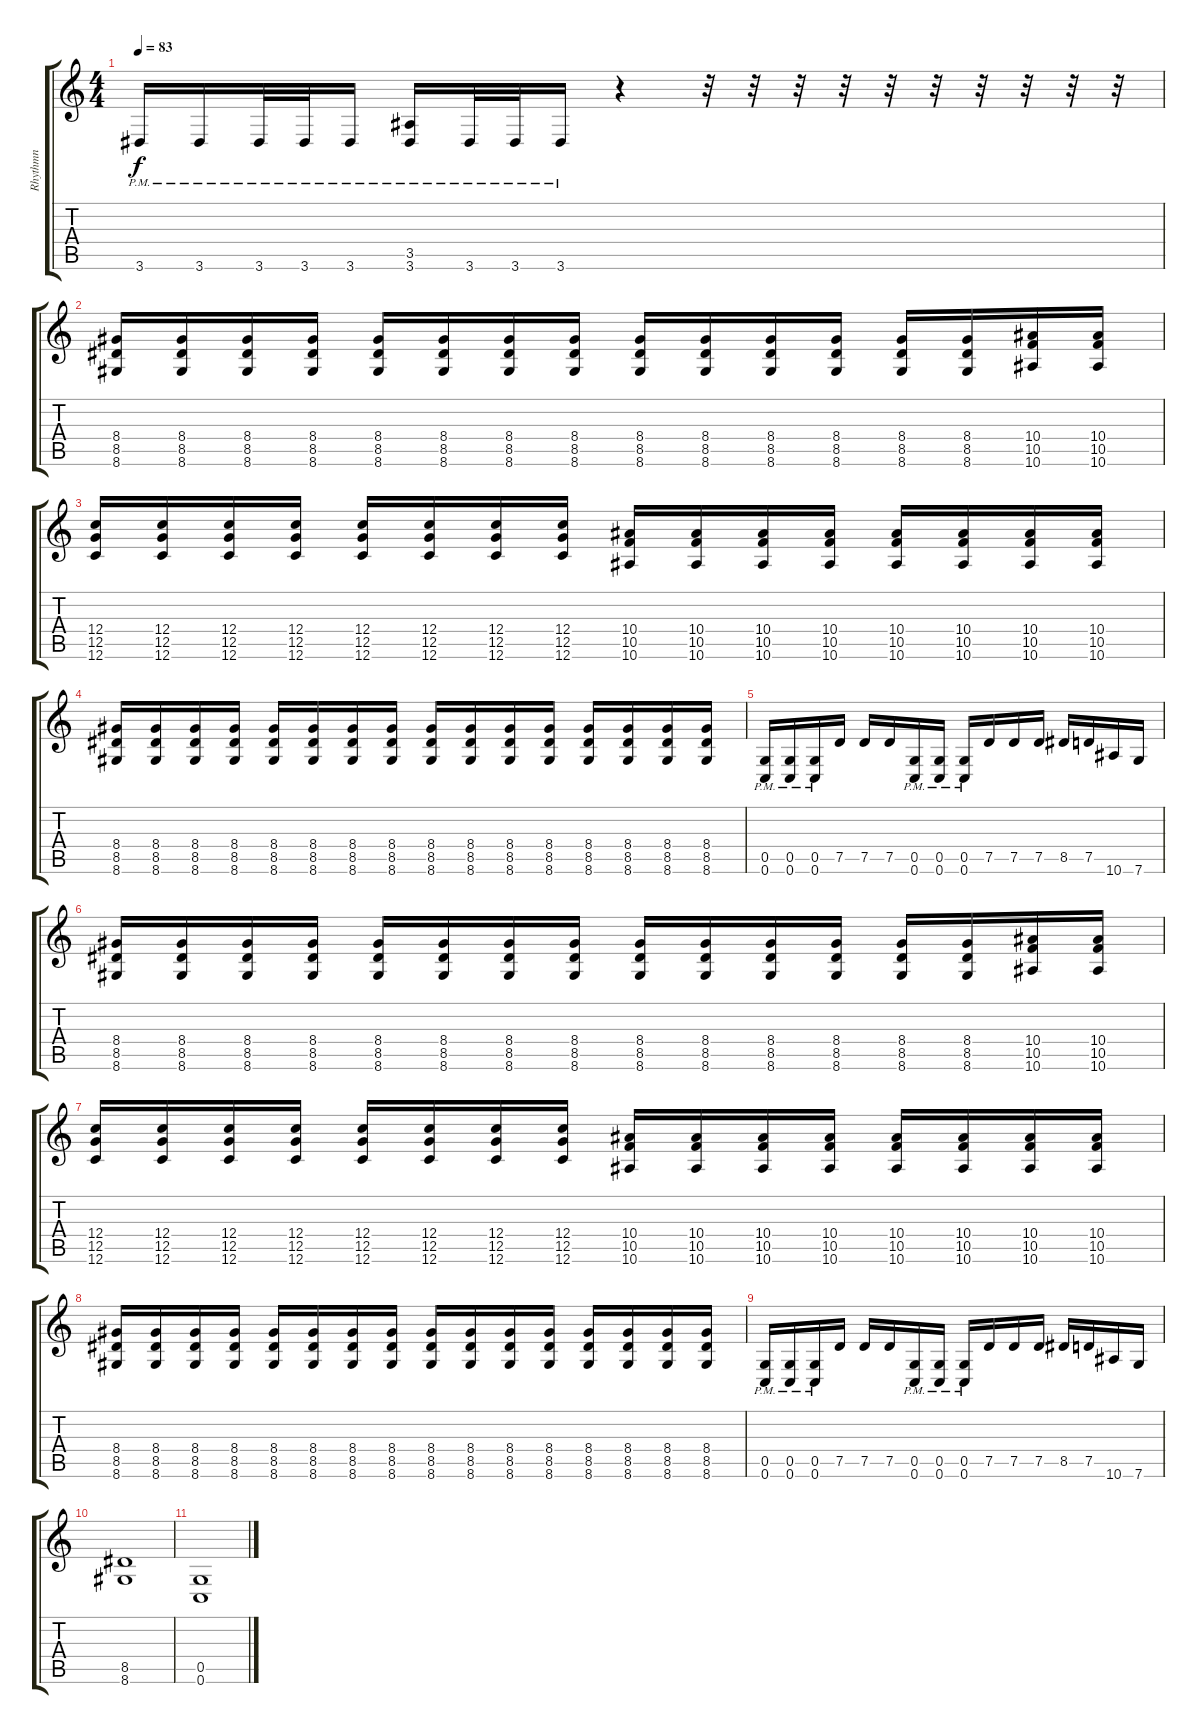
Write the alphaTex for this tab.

\track ("Rhythmn" "Rhythmn") {instrument distortionguitar}
\staff {score tabs}
\tuning (D4 A3 F3 C3 G2 C2) {hide}
\ts (4 4)
\tempo 83
\clef g2
\ks c
3.6{pm}.16{dy f} 3.6{pm}.16 3.6{pm}.32 3.6{pm}.32 3.6{pm}.16 (3.5{pm} 3.6{pm}).16 3.6{pm}.32 3.6{pm}.32 3.6{pm}.16 r.4 r.32 r.32 r.32 r.32 r.32 r.32 r.32 r.32 r.32 r.32 |
(8.4 8.5 8.6).16 (8.4 8.5 8.6).16 (8.4 8.5 8.6).16 (8.4 8.5 8.6).16 (8.4 8.5 8.6).16 (8.4 8.5 8.6).16 (8.4 8.5 8.6).16 (8.4 8.5 8.6).16 (8.4 8.5 8.6).16 (8.4 8.5 8.6).16 (8.4 8.5 8.6).16 (8.4 8.5 8.6).16 (8.4 8.5 8.6).16 (8.4 8.5 8.6).16 (10.4 10.5 10.6).16 (10.4 10.5 10.6).16 |
(12.4 12.5 12.6).16 (12.4 12.5 12.6).16 (12.4 12.5 12.6).16 (12.4 12.5 12.6).16 (12.4 12.5 12.6).16 (12.4 12.5 12.6).16 (12.4 12.5 12.6).16 (12.4 12.5 12.6).16 (10.4 10.5 10.6).16 (10.4 10.5 10.6).16 (10.4 10.5 10.6).16 (10.4 10.5 10.6).16 (10.4 10.5 10.6).16 (10.4 10.5 10.6).16 (10.4 10.5 10.6).16 (10.4 10.5 10.6).16 |
(8.4 8.5 8.6).16 (8.4 8.5 8.6).16 (8.4 8.5 8.6).16 (8.4 8.5 8.6).16 (8.4 8.5 8.6).16 (8.4 8.5 8.6).16 (8.4 8.5 8.6).16 (8.4 8.5 8.6).16 (8.4 8.5 8.6).16 (8.4 8.5 8.6).16 (8.4 8.5 8.6).16 (8.4 8.5 8.6).16 (8.4 8.5 8.6).16 (8.4 8.5 8.6).16 (8.4 8.5 8.6).16 (8.4 8.5 8.6).16 |
(0.5{pm} 0.6{pm}).16 (0.5{pm} 0.6{pm}).16 (0.5{pm} 0.6{pm}).16 7.5.16 7.5.16 7.5.16 (0.5{pm} 0.6{pm}).16 (0.5{pm} 0.6{pm}).16 (0.5{pm} 0.6{pm}).16 7.5.16 7.5.16 7.5.16 8.5.16 7.5.16 10.6.16 7.6.16 |
(8.4 8.5 8.6).16 (8.4 8.5 8.6).16 (8.4 8.5 8.6).16 (8.4 8.5 8.6).16 (8.4 8.5 8.6).16 (8.4 8.5 8.6).16 (8.4 8.5 8.6).16 (8.4 8.5 8.6).16 (8.4 8.5 8.6).16 (8.4 8.5 8.6).16 (8.4 8.5 8.6).16 (8.4 8.5 8.6).16 (8.4 8.5 8.6).16 (8.4 8.5 8.6).16 (10.4 10.5 10.6).16 (10.4 10.5 10.6).16 |
(12.4 12.5 12.6).16 (12.4 12.5 12.6).16 (12.4 12.5 12.6).16 (12.4 12.5 12.6).16 (12.4 12.5 12.6).16 (12.4 12.5 12.6).16 (12.4 12.5 12.6).16 (12.4 12.5 12.6).16 (10.4 10.5 10.6).16 (10.4 10.5 10.6).16 (10.4 10.5 10.6).16 (10.4 10.5 10.6).16 (10.4 10.5 10.6).16 (10.4 10.5 10.6).16 (10.4 10.5 10.6).16 (10.4 10.5 10.6).16 |
(8.4 8.5 8.6).16 (8.4 8.5 8.6).16 (8.4 8.5 8.6).16 (8.4 8.5 8.6).16 (8.4 8.5 8.6).16 (8.4 8.5 8.6).16 (8.4 8.5 8.6).16 (8.4 8.5 8.6).16 (8.4 8.5 8.6).16 (8.4 8.5 8.6).16 (8.4 8.5 8.6).16 (8.4 8.5 8.6).16 (8.4 8.5 8.6).16 (8.4 8.5 8.6).16 (8.4 8.5 8.6).16 (8.4 8.5 8.6).16 |
(0.5{pm} 0.6{pm}).16 (0.5{pm} 0.6{pm}).16 (0.5{pm} 0.6{pm}).16 7.5.16 7.5.16 7.5.16 (0.5{pm} 0.6{pm}).16 (0.5{pm} 0.6{pm}).16 (0.5{pm} 0.6{pm}).16 7.5.16 7.5.16 7.5.16 8.5.16 7.5.16 10.6.16 7.6.16 |
(8.5 8.6).1{volume 2} |
(0.5 0.6).1
